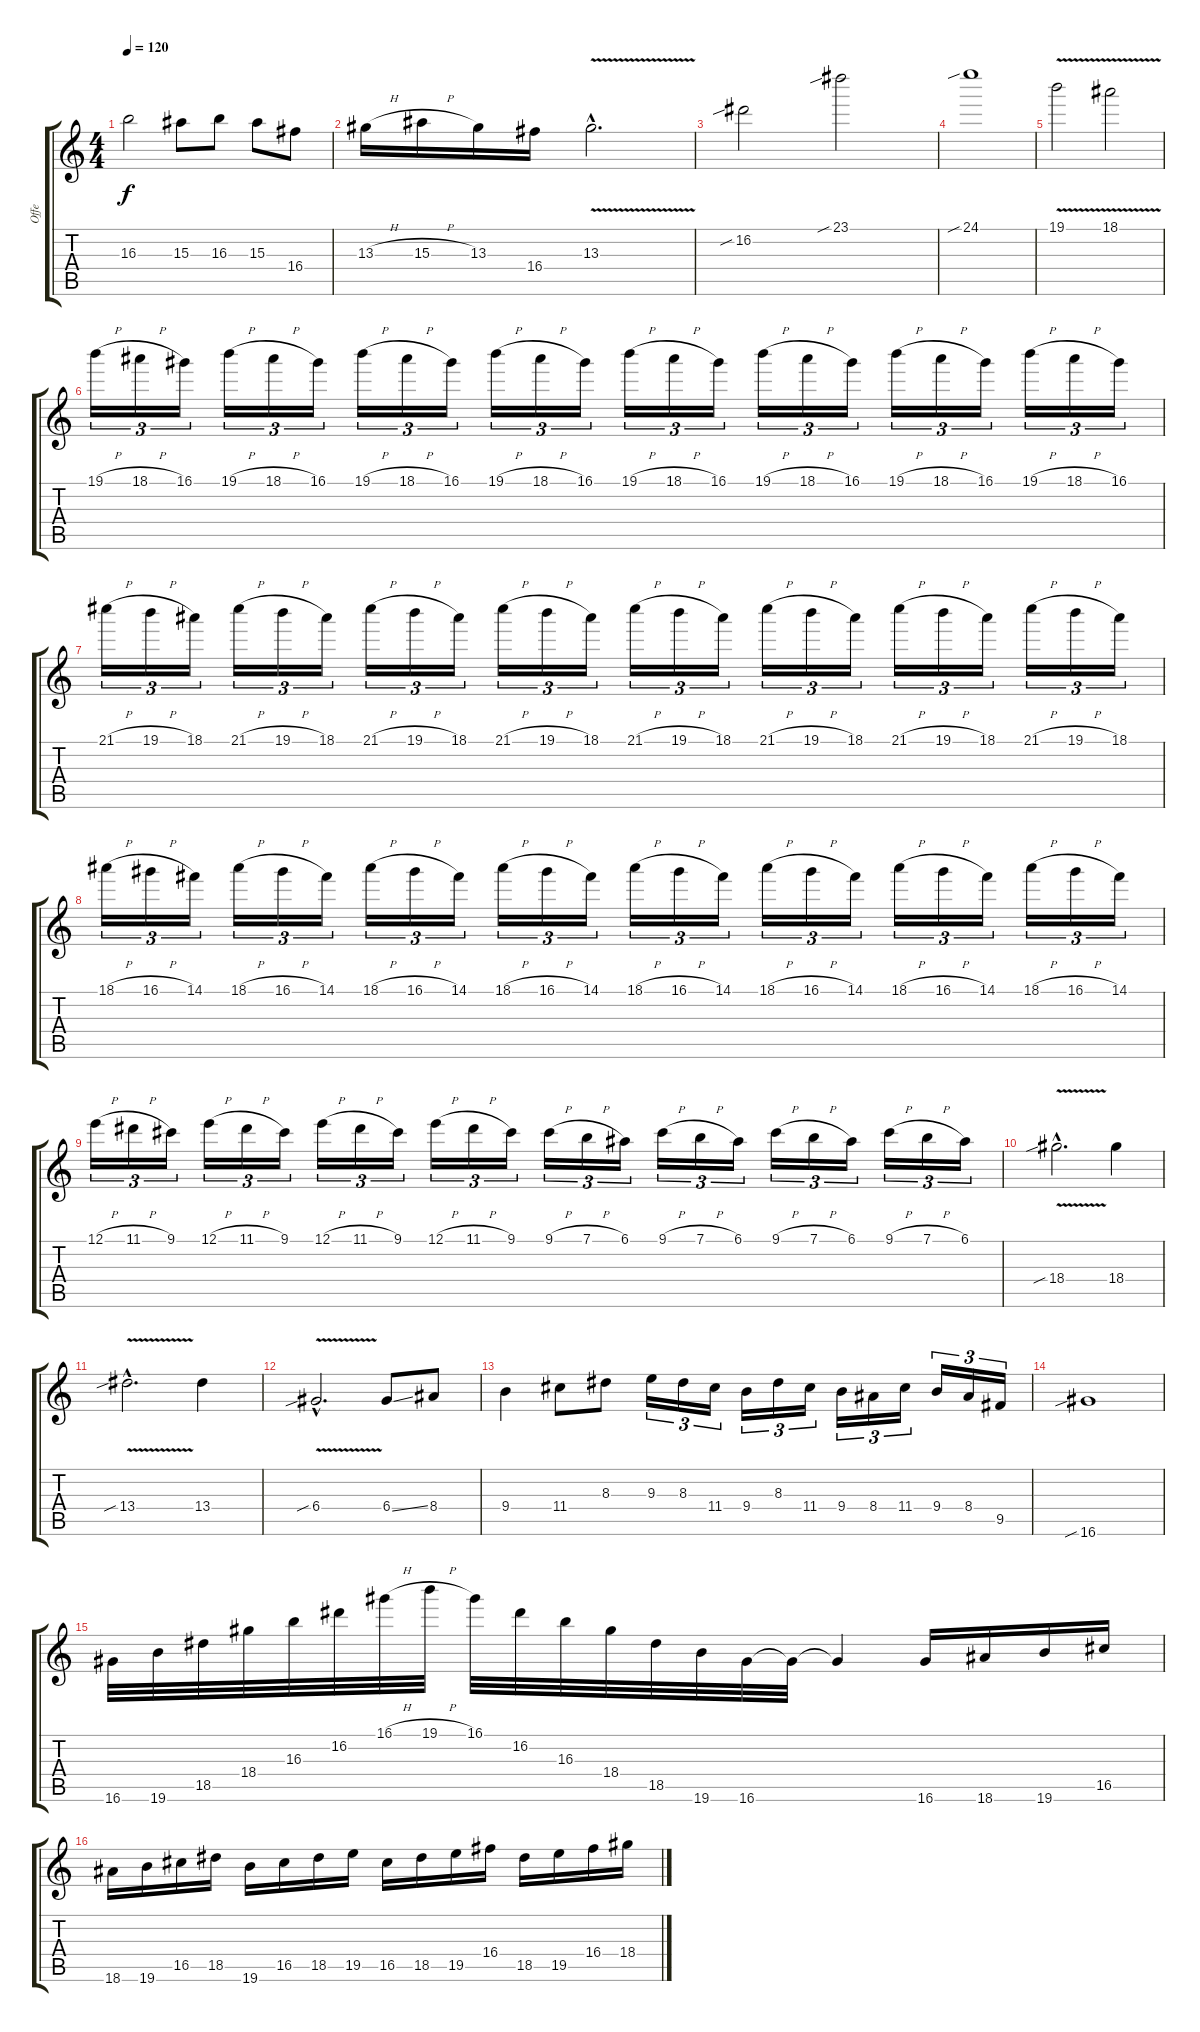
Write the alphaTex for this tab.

\track ("Offe" "Offe") {instrument distortionguitar}
\staff {score tabs}
\tuning (E4 B3 G3 D3 A2 E2) {hide}
\ts (4 4)
\tempo 120
\clef g2
\ks c
16.3.2{dy f} 15.3.8 16.3.8 15.3.8 16.4.8 |
13.3{h}.16 15.3{h}.16 13.3.16 16.4.16 13.3{v hac}.2{d} |
16.2{sib}.2 23.1{sib}.2 |
24.1{sib}.1 |
19.1{v}.2 18.1{v}.2 |
19.1{h}.16{tu (3 2)} 18.1{h}.16{tu (3 2)} 16.1.16{tu (3 2)} 19.1{h}.16{tu (3 2)} 18.1{h}.16{tu (3 2)} 16.1.16{tu (3 2)} 19.1{h}.16{tu (3 2)} 18.1{h}.16{tu (3 2)} 16.1.16{tu (3 2)} 19.1{h}.16{tu (3 2)} 18.1{h}.16{tu (3 2)} 16.1.16{tu (3 2)} 19.1{h}.16{tu (3 2)} 18.1{h}.16{tu (3 2)} 16.1.16{tu (3 2)} 19.1{h}.16{tu (3 2)} 18.1{h}.16{tu (3 2)} 16.1.16{tu (3 2)} 19.1{h}.16{tu (3 2)} 18.1{h}.16{tu (3 2)} 16.1.16{tu (3 2)} 19.1{h}.16{tu (3 2)} 18.1{h}.16{tu (3 2)} 16.1.16{tu (3 2)} |
21.1{h}.16{tu (3 2)} 19.1{h}.16{tu (3 2)} 18.1.16{tu (3 2)} 21.1{h}.16{tu (3 2)} 19.1{h}.16{tu (3 2)} 18.1.16{tu (3 2)} 21.1{h}.16{tu (3 2)} 19.1{h}.16{tu (3 2)} 18.1.16{tu (3 2)} 21.1{h}.16{tu (3 2)} 19.1{h}.16{tu (3 2)} 18.1.16{tu (3 2)} 21.1{h}.16{tu (3 2)} 19.1{h}.16{tu (3 2)} 18.1.16{tu (3 2)} 21.1{h}.16{tu (3 2)} 19.1{h}.16{tu (3 2)} 18.1.16{tu (3 2)} 21.1{h}.16{tu (3 2)} 19.1{h}.16{tu (3 2)} 18.1.16{tu (3 2)} 21.1{h}.16{tu (3 2)} 19.1{h}.16{tu (3 2)} 18.1.16{tu (3 2)} |
18.1{h}.16{tu (3 2)} 16.1{h}.16{tu (3 2)} 14.1.16{tu (3 2)} 18.1{h}.16{tu (3 2)} 16.1{h}.16{tu (3 2)} 14.1.16{tu (3 2)} 18.1{h}.16{tu (3 2)} 16.1{h}.16{tu (3 2)} 14.1.16{tu (3 2)} 18.1{h}.16{tu (3 2)} 16.1{h}.16{tu (3 2)} 14.1.16{tu (3 2)} 18.1{h}.16{tu (3 2)} 16.1{h}.16{tu (3 2)} 14.1.16{tu (3 2)} 18.1{h}.16{tu (3 2)} 16.1{h}.16{tu (3 2)} 14.1.16{tu (3 2)} 18.1{h}.16{tu (3 2)} 16.1{h}.16{tu (3 2)} 14.1.16{tu (3 2)} 18.1{h}.16{tu (3 2)} 16.1{h}.16{tu (3 2)} 14.1.16{tu (3 2)} |
12.1{h}.16{tu (3 2)} 11.1{h}.16{tu (3 2)} 9.1.16{tu (3 2)} 12.1{h}.16{tu (3 2)} 11.1{h}.16{tu (3 2)} 9.1.16{tu (3 2)} 12.1{h}.16{tu (3 2)} 11.1{h}.16{tu (3 2)} 9.1.16{tu (3 2)} 12.1{h}.16{tu (3 2)} 11.1{h}.16{tu (3 2)} 9.1.16{tu (3 2)} 9.1{h}.16{tu (3 2)} 7.1{h}.16{tu (3 2)} 6.1.16{tu (3 2)} 9.1{h}.16{tu (3 2)} 7.1{h}.16{tu (3 2)} 6.1.16{tu (3 2)} 9.1{h}.16{tu (3 2)} 7.1{h}.16{tu (3 2)} 6.1.16{tu (3 2)} 9.1{h}.16{tu (3 2)} 7.1{h}.16{tu (3 2)} 6.1.16{tu (3 2)} |
18.4{v sib hac}.2{d} 18.4.4 |
13.4{v sib hac}.2{d} 13.4.4 |
6.4{v sib hac}.2{d} 6.4{ss}.8 8.4.8 |
9.4.4 11.4.8 8.3.8 9.3.16{tu (3 2)} 8.3.16{tu (3 2)} 11.4.16{tu (3 2)} 9.4.16{tu (3 2)} 8.3.16{tu (3 2)} 11.4.16{tu (3 2)} 9.4.16{tu (3 2)} 8.4.16{tu (3 2)} 11.4.16{tu (3 2)} 9.4.16{tu (3 2)} 8.4.16{tu (3 2)} 9.5.16{tu (3 2)} |
16.6{sib}.1 |
16.6.32 19.6.32 18.5.32 18.4.32 16.3.32 16.2.32 16.1{h}.32 19.1{h}.32 16.1.32 16.2.32 16.3.32 18.4.32 18.5.32 19.6.32 16.6.32 16.6{t}.32 16.6{t}.4 16.6.16 18.6.16 19.6.16 16.5.16 |
18.6.16 19.6.16 16.5.16 18.5.16 19.6.16 16.5.16 18.5.16 19.5.16 16.5.16 18.5.16 19.5.16 16.4.16 18.5.16 19.5.16 16.4.16 18.4.16
